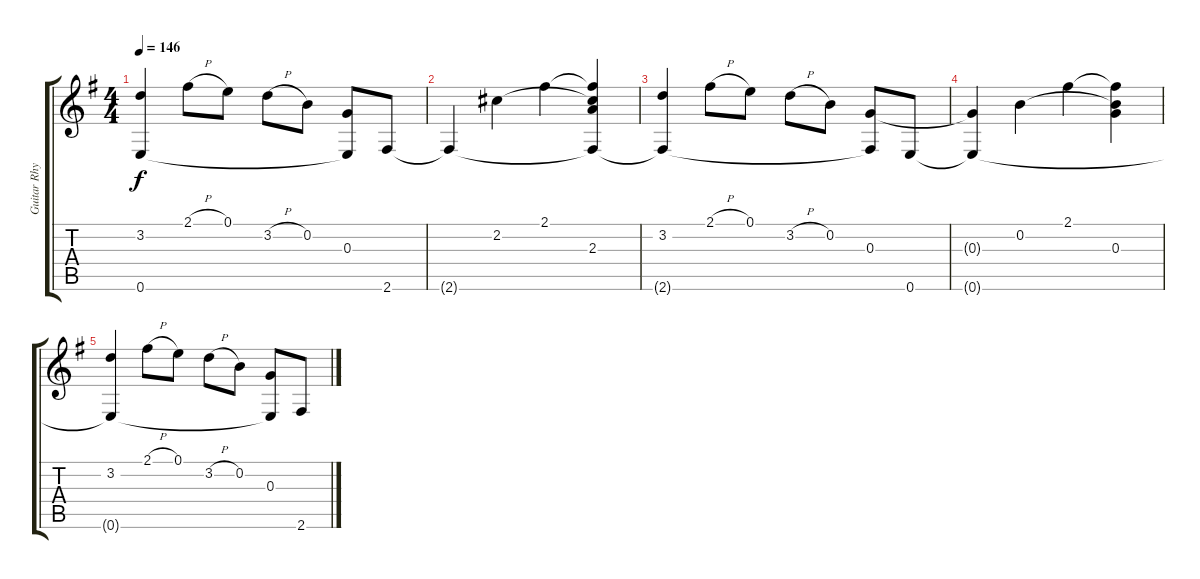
\track ("Guitar Rhythm 3" "Guitar Rhy") {instrument overdrivenguitar}
\staff {score tabs}
\tuning (E4 B3 G3 D3 A2 E2) {hide}
\ts (4 4)
\tempo 146
\clef g2
\ks g
(3.2 0.6{t}).4{dy f} 2.1{h}.8 0.1.8 3.2{h}.8 0.2.8 (0.3 0.6{t}).8 2.6.8 |
2.6{t}.4{volume 0} 2.2.4 2.1.4 (2.1{t} 2.2{t} 2.3 2.6{t}).4 |
(3.2 2.6{t}).4 2.1{h}.8 0.1.8 3.2{h}.8 0.2.8 (0.3 2.6{t}).8 0.6.8 |
(0.3{t} 0.6{t}).4 0.2.4 2.1.4 (2.1{t} 0.2{t} 0.3).4 |
(3.2 0.6{t}).4 2.1{h}.8 0.1.8 3.2{h}.8 0.2.8 (0.3 0.6{t}).8 2.6.8
